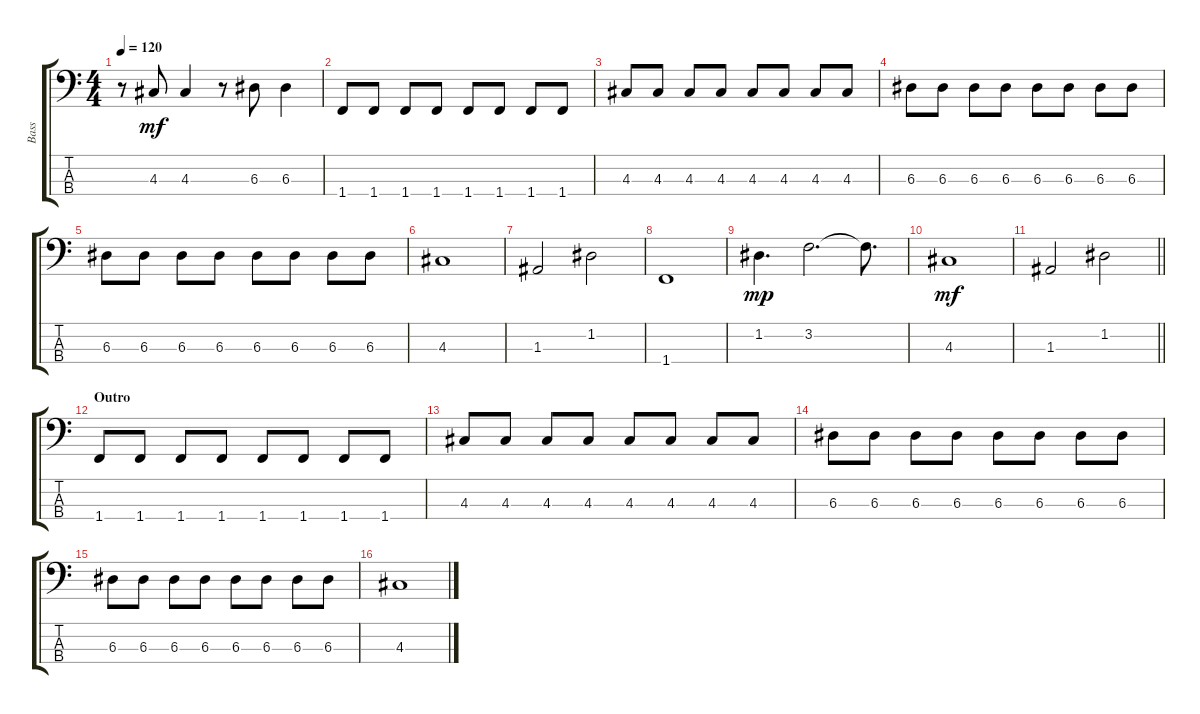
\track ("Bass" "Bass") {instrument electricbasspick}
\staff {score tabs}
\tuning (G2 D2 A1 E1) {hide}
\ts (4 4)
\tempo 120
\clef f4
\ks c
r.8{dy mf} 4.3.8 4.3.4 r.8 6.3.8 6.3.4 |
1.4.8 1.4.8 1.4.8 1.4.8 1.4.8 1.4.8 1.4.8 1.4.8 |
4.3.8 4.3.8 4.3.8 4.3.8 4.3.8 4.3.8 4.3.8 4.3.8 |
6.3.8 6.3.8 6.3.8 6.3.8 6.3.8 6.3.8 6.3.8 6.3.8 |
6.3.8 6.3.8 6.3.8 6.3.8 6.3.8 6.3.8 6.3.8 6.3.8 |
4.3.1 |
1.3.2 1.2.2 |
1.4.1 |
1.2.4{d dy mp} 3.2.2{d} 3.2{t}.8{d} |
4.3.1{dy mf} |
\barLineRight lightlight
1.3.2 1.2.2 |
\section ("" "Outro")
1.4.8 1.4.8 1.4.8 1.4.8 1.4.8 1.4.8 1.4.8 1.4.8 |
4.3.8 4.3.8 4.3.8 4.3.8 4.3.8 4.3.8 4.3.8 4.3.8 |
6.3.8 6.3.8 6.3.8 6.3.8 6.3.8 6.3.8 6.3.8 6.3.8 |
6.3.8 6.3.8 6.3.8 6.3.8 6.3.8 6.3.8 6.3.8 6.3.8 |
4.3.1
